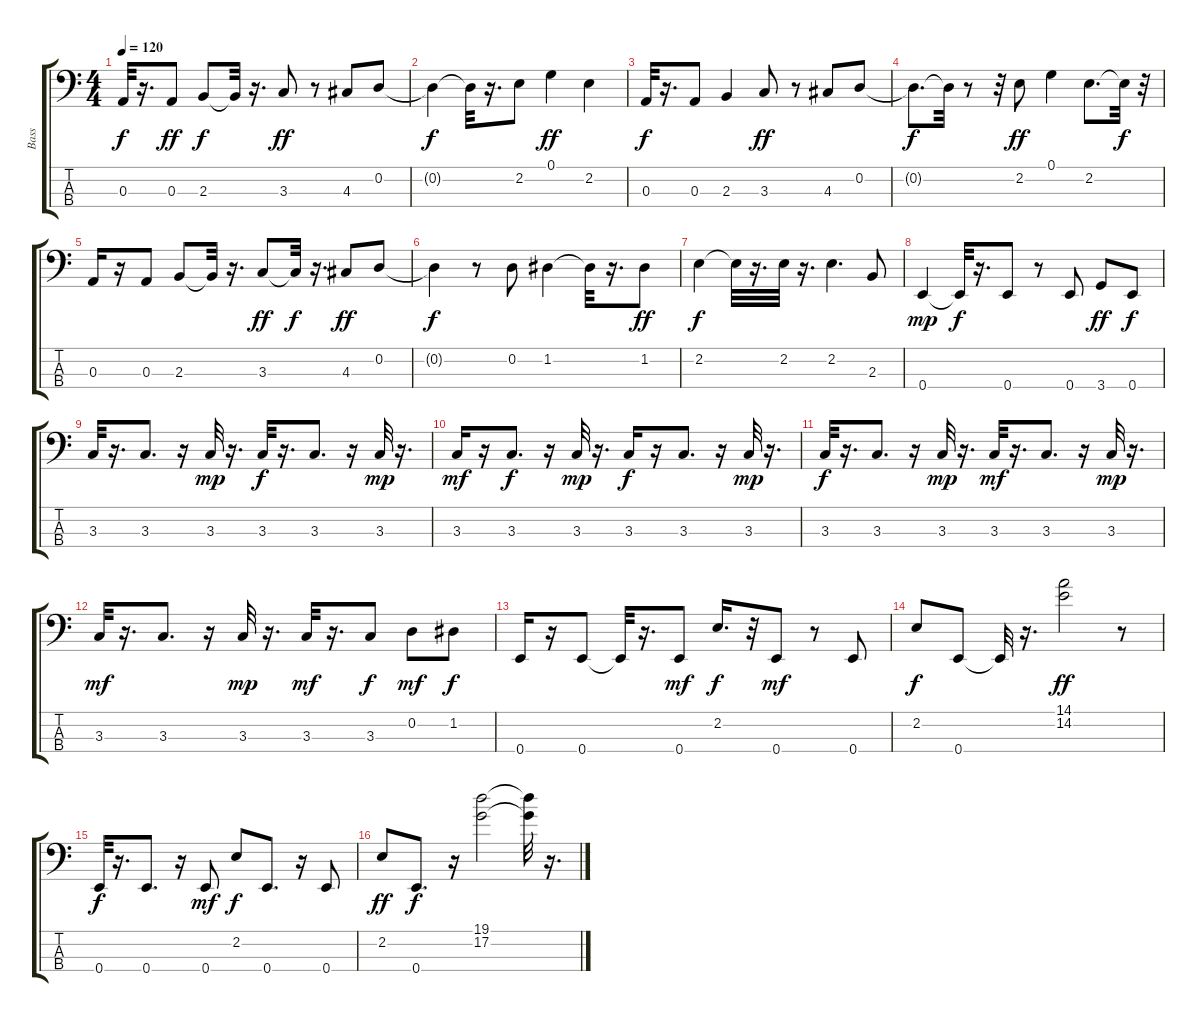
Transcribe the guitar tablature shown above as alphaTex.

\track ("Bass" "Bass") {instrument electricbassfinger}
\staff {score tabs}
\tuning (G2 D2 A1 E1) {hide}
\ts (4 4)
\tempo 120
\clef f4
\ks c
0.3.32{dy f} r.16{d} 0.3.8{dy ff} 2.3.8{dy f} 2.3{t}.32 r.16{d} 3.3.8{dy ff} r.8 4.3.8 0.2.8 |
0.2{t}.4{dy f} 0.2{t}.32 r.16{d} 2.2.8 0.1.4{dy ff} 2.2.4 |
0.3.32{dy f} r.16{d} 0.3.8 2.3.4 3.3.8{dy ff} r.8 4.3.8 0.2.8 |
0.2{t}.8{d dy f} 0.2{t}.32 r.8 r.32 2.2.8{dy ff} 0.1.4 2.2.8{d} 2.2{t}.32{dy f} r.32 |
0.3.16 r.16 0.3.8 2.3.8 2.3{t}.32 r.16{d} 3.3.8{dy ff} 3.3{t}.32{dy f} r.16{d} 4.3.8{dy ff} 0.2.8 |
0.2{t}.4{dy f} r.8 0.2.8 1.2.4 1.2{t}.32 r.16{d} 1.2.8{dy ff} |
2.2.4{dy f} 2.2{t}.32 r.16{d} 2.2.32 r.16{d} 2.2.4{d} 2.3.8 |
0.4.4{dy mp} 0.4{t}.32{dy f} r.16{d} 0.4.8 r.8 0.4.8 3.4.8{dy ff} 0.4.8{dy f} |
3.3.32 r.16{d} 3.3.8{d} r.16 3.3.32{dy mp} r.16{d} 3.3.32{dy f} r.16{d} 3.3.8{d} r.16 3.3.32{dy mp} r.16{d} |
3.3.16{dy mf} r.16 3.3.8{d dy f} r.16 3.3.32{dy mp} r.16{d} 3.3.16{dy f} r.16 3.3.8{d} r.16 3.3.32{dy mp} r.16{d} |
3.3.32{dy f} r.16{d} 3.3.8{d} r.16 3.3.32{dy mp} r.16{d} 3.3.32{dy mf} r.16{d} 3.3.8{d} r.16 3.3.32{dy mp} r.16{d} |
3.3.32{dy mf} r.16{d} 3.3.8{d} r.16 3.3.32{dy mp} r.16{d} 3.3.32{dy mf} r.16{d} 3.3.8{dy f} 0.2.8{dy mf} 1.2.8{dy f} |
0.4.16 r.16 0.4.8 0.4{t}.32 r.16{d} 0.4.8{dy mf} 2.2.16{d dy f} r.32 0.4.8{dy mf} r.8 0.4.8 |
2.2.8{dy f} 0.4.8 0.4{t}.32 r.16{d} (14.1 14.2).2{dy ff} r.8 |
0.4.32{dy f} r.16{d} 0.4.8{d} r.16 0.4.8{dy mf} 2.2.8{dy f} 0.4.8{d} r.16 0.4.8 |
2.2.8{dy ff} 0.4.8{d dy f} r.16 (19.1 17.2).2 (19.1{t} 17.2{t}).32 r.16{d}
